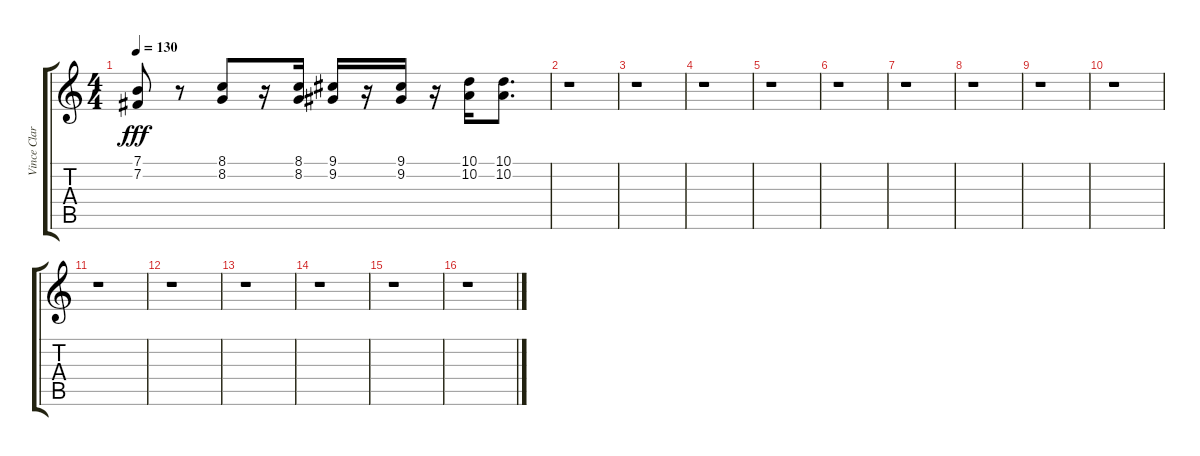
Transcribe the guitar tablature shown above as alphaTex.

\track ("Vince Clarke" "Vince Clar") {instrument brasssection}
\staff {score tabs}
\tuning (E4 B3 G3 D3 A2 E2) {hide}
\ts (4 4)
\tempo 130
\clef g2
\ks c
(7.1 7.2).8{dy fff} r.8 (8.1 8.2).8 r.16 (8.1 8.2).16 (9.1 9.2).16 r.16 (9.1 9.2).16 r.16 (10.1 10.2).16 (10.1 10.2).8{d} |
r.1 |
r.1 |
r.1 |
r.1 |
r.1 |
r.1 |
r.1 |
r.1 |
r.1 |
r.1 |
r.1 |
r.1 |
r.1 |
r.1 |
r.1
